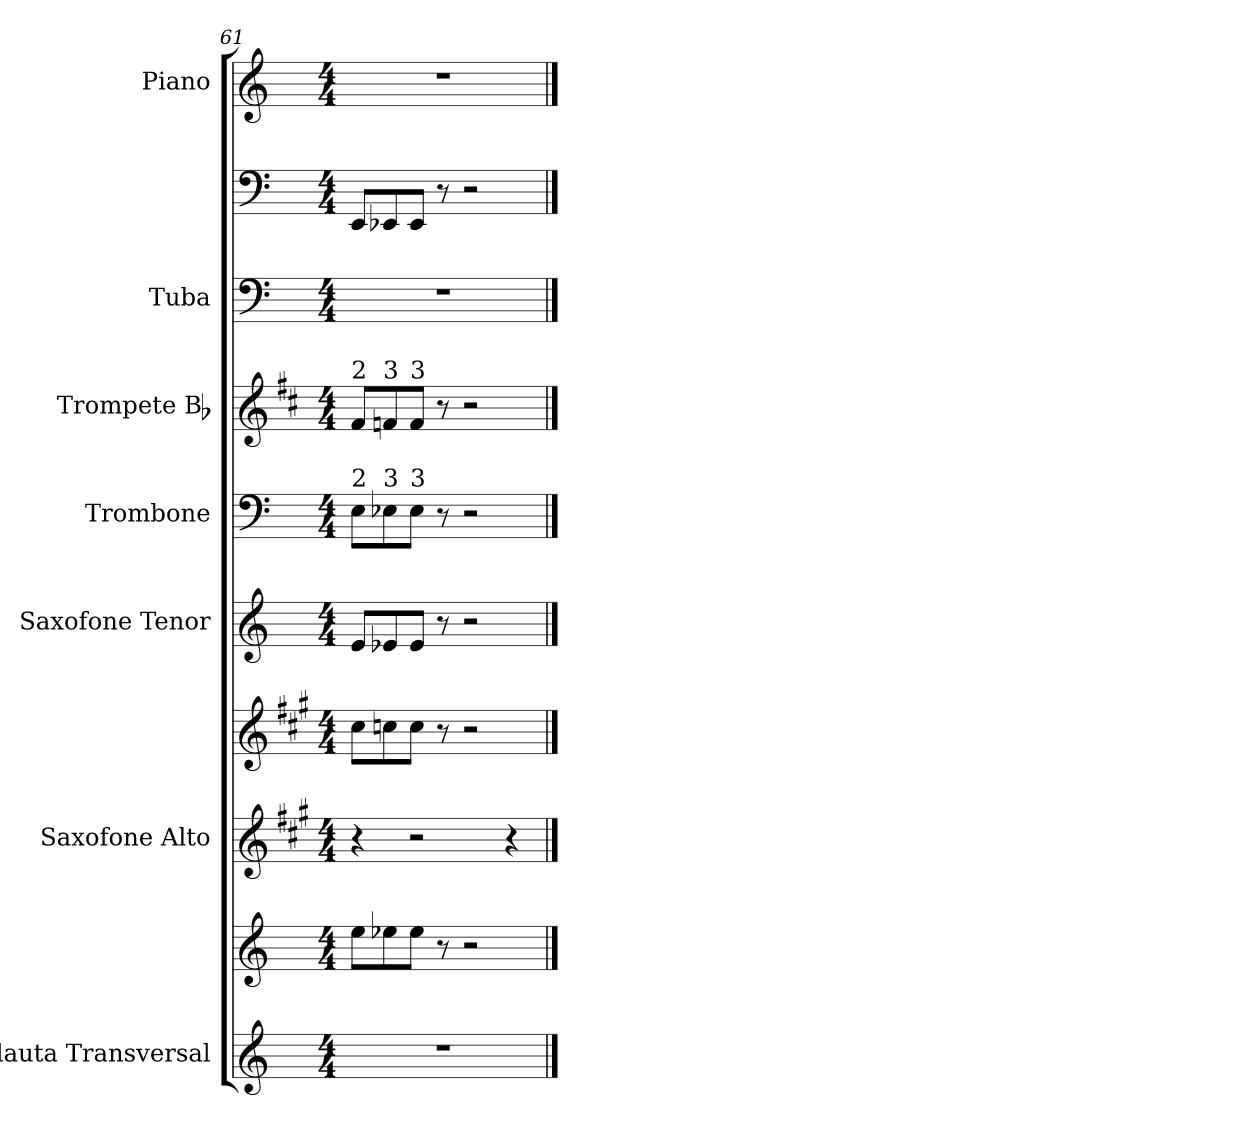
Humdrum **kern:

**kern	**kern	**kern	**kern	**kern	**kern	**kern	**kern	**kern	**kern
*part7	*part7	*part6	*part6	*part5	*part4	*part3	*part2	*part2	*part1
*staff10	*staff9	*staff8	*staff7	*staff6	*staff5	*staff4	*staff3	*staff2	*staff1
*I"Flauta Transversal	*	*I"Saxofone Alto	*	*I"Saxofone Tenor	*I"Trombone	*I"Trompete Bb	*I"Tuba	*	*I"Piano
*I'Fl	*	*	*	*	*I'Trb	*I'Tpt	*I'Tba	*	*I'Pno.
*clefG2	*clefG2	*clefG2	*clefG2	*clefG2	*clefF4	*clefG2	*clefF4	*clefF4	*clefG2
*	*	*ITrd5c9	*ITrd5c9	*ITrd8c14	*	*ITrd1c2	*	*	*
*k[]	*k[]	*k[]	*k[]	*k[]	*k[]	*k[]	*k[]	*k[]	*k[]
*M4/4	*M4/4	*M4/4	*M4/4	*M4/4	*M4/4	*M4/4	*M4/4	*M4/4	*M4/4
=61	=61	=61	=61	=61	=61	=61	=61	=61	=61
!	!	!	!	!	!	!LO:TX:a:t=2	!	!	!
!	!	!	!	!	!LO:TX:a:t=2	!	!	!	!
1r	8ee\L	4r	8e\L	8E/L	8E\L	8e/L	1r	8EE/L	1r
!	!	!	!	!	!	!LO:TX:a:t=3	!	!	!
!	!	!	!	!	!LO:TX:a:t=3	!	!	!	!
.	8ee-X\	.	8e-X\	8E-X/	8E-X\	8e-X/	.	8EE-X/	.
!	!	!	!	!	!	!LO:TX:a:t=3	!	!	!
!	!	!	!	!	!LO:TX:a:t=3	!	!	!	!
.	8ee-\J	2r	8e-\J	8E-/J	8E-\J	8e-/J	.	8EE-/J	.
.	8r	.	8r	8r	8r	8r	.	8r	.
.	2r	.	2r	2r	2r	2r	.	2r	.
.	.	4r	.	.	.	.	.	.	.
==	==	==	==	==	==	==	==	==	==
*-	*-	*-	*-	*-	*-	*-	*-	*-	*-
